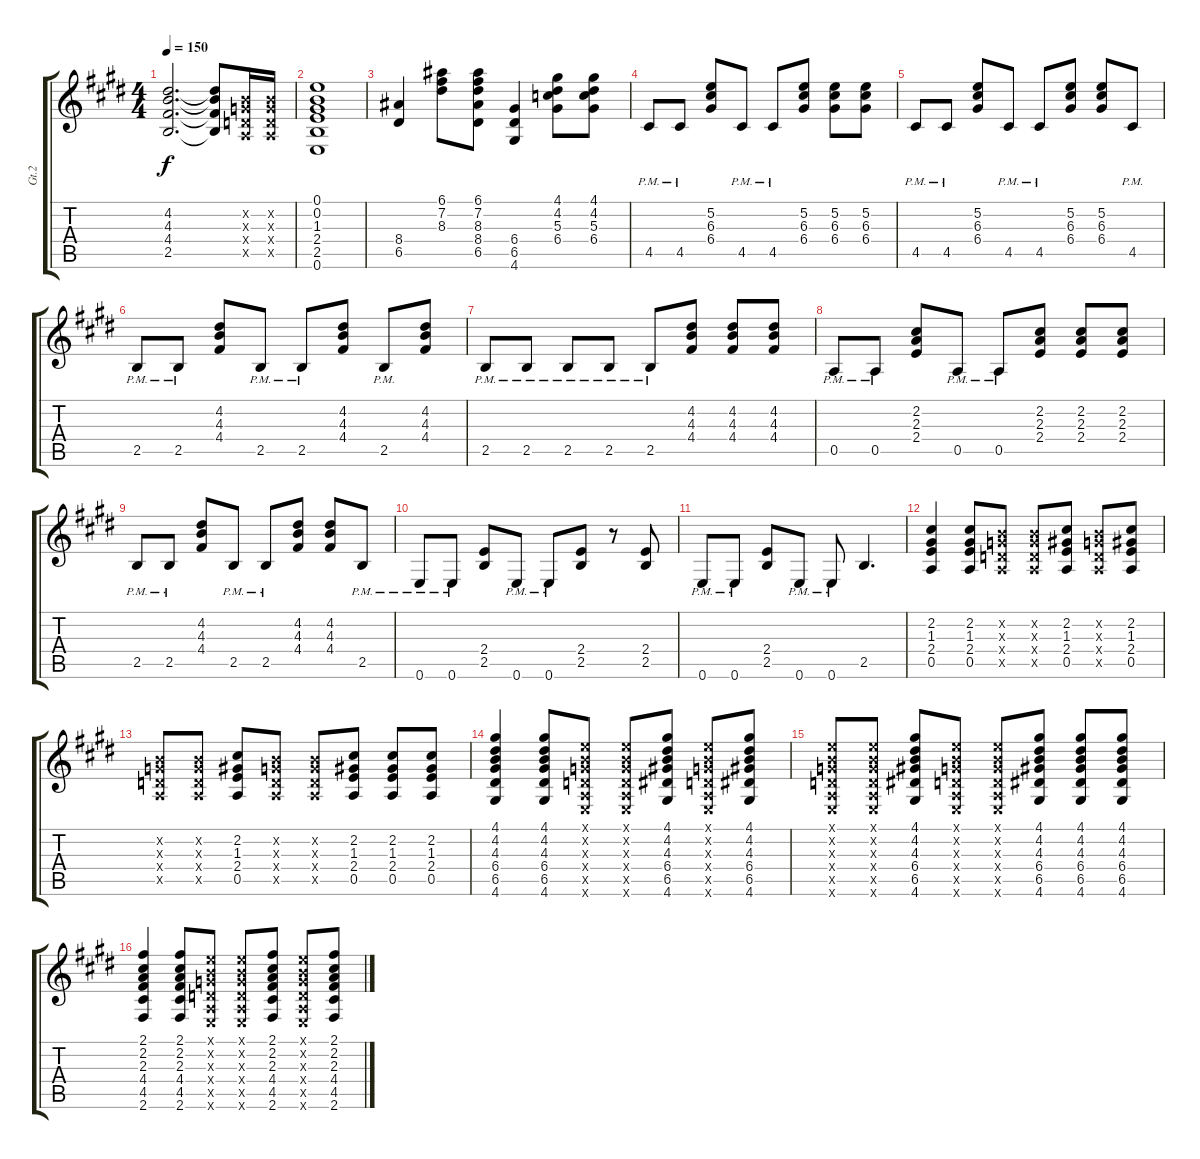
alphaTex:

\track ("Gt.2" "Gt.2") {instrument distortionguitar}
\staff {score tabs}
\tuning (E4 B3 G3 D3 A2 E2) {hide}
\ts (4 4)
\tempo 150
\clef g2
\ks e
(4.2 4.3 4.4 2.5).2{d dy f} (4.2{t} 4.3{t} 4.4{t} 2.5{t}).8 (0.2{x} 0.3{x} 0.4{x} 0.5{x}).16 (0.2{x} 0.3{x} 0.4{x} 0.5{x}).16 |
(0.1 0.2 1.3 2.4 2.5 0.6).1 |
(8.4 6.5).4 (6.1 7.2 8.3).8 (6.1 7.2 8.3 8.4 6.5).8 (6.4 6.5 4.6).4 (4.1 4.2 5.3 6.4).8 (4.1 4.2 5.3 6.4).8 |
4.5{pm}.8 4.5{pm}.8 (5.2 6.3 6.4).8 4.5{pm}.8 4.5{pm}.8 (5.2 6.3 6.4).8 (5.2 6.3 6.4).8 (5.2 6.3 6.4).8 |
4.5{pm}.8 4.5{pm}.8 (5.2 6.3 6.4).8 4.5{pm}.8 4.5{pm}.8 (5.2 6.3 6.4).8 (5.2 6.3 6.4).8 4.5{pm}.8 |
2.5{pm}.8 2.5{pm}.8 (4.2 4.3 4.4).8 2.5{pm}.8 2.5{pm}.8 (4.2 4.3 4.4).8 2.5{pm}.8 (4.2 4.3 4.4).8 |
2.5{pm}.8 2.5{pm}.8 2.5{pm}.8 2.5{pm}.8 2.5{pm}.8 (4.2 4.3 4.4).8 (4.2 4.3 4.4).8 (4.2 4.3 4.4).8 |
0.5{pm}.8 0.5{pm}.8 (2.2 2.3 2.4).8 0.5{pm}.8 0.5{pm}.8 (2.2 2.3 2.4).8 (2.2 2.3 2.4).8 (2.2 2.3 2.4).8 |
2.5{pm}.8 2.5{pm}.8 (4.2 4.3 4.4).8 2.5{pm}.8 2.5{pm}.8 (4.2 4.3 4.4).8 (4.2 4.3 4.4).8 2.5{pm}.8 |
0.6{pm}.8 0.6{pm}.8 (2.4 2.5).8 0.6{pm}.8 0.6{pm}.8 (2.4 2.5).8 r.8 (2.4 2.5).8 |
0.6{pm}.8 0.6{pm}.8 (2.4 2.5).8 0.6{pm}.8 0.6{pm}.8 2.5.4{d} |
(2.2 1.3 2.4 0.5).4 (2.2 1.3 2.4 0.5).8 (0.2{x} 0.3{x} 0.4{x} 0.5{x}).8 (0.2{x} 0.3{x} 0.4{x} 0.5{x}).8 (2.2 1.3 2.4 0.5).8 (0.2{x} 0.3{x} 0.4{x} 0.5{x}).8 (2.2 1.3 2.4 0.5).8 |
(0.2{x} 0.3{x} 0.4{x} 0.5{x}).8 (0.2{x} 0.3{x} 0.4{x} 0.5{x}).8 (2.2 1.3 2.4 0.5).8 (0.2{x} 0.3{x} 0.4{x} 0.5{x}).8 (0.2{x} 0.3{x} 0.4{x} 0.5{x}).8 (2.2 1.3 2.4 0.5).8 (2.2 1.3 2.4 0.5).8 (2.2 1.3 2.4 0.5).8 |
(4.1 4.2 4.3 6.4 6.5 4.6).4 (4.1 4.2 4.3 6.4 6.5 4.6).8 (0.1{x} 0.2{x} 0.3{x} 0.4{x} 0.5{x} 0.6{x}).8 (0.1{x} 0.2{x} 0.3{x} 0.4{x} 0.5{x} 0.6{x}).8 (4.1 4.2 4.3 6.4 6.5 4.6).8 (0.1{x} 0.2{x} 0.3{x} 0.4{x} 0.5{x} 0.6{x}).8 (4.1 4.2 4.3 6.4 6.5 4.6).8 |
(0.1{x} 0.2{x} 0.3{x} 0.4{x} 0.5{x} 0.6{x}).8 (0.1{x} 0.2{x} 0.3{x} 0.4{x} 0.5{x} 0.6{x}).8 (4.1 4.2 4.3 6.4 6.5 4.6).8 (0.1{x} 0.2{x} 0.3{x} 0.4{x} 0.5{x} 0.6{x}).8 (0.1{x} 0.2{x} 0.3{x} 0.4{x} 0.5{x} 0.6{x}).8 (4.1 4.2 4.3 6.4 6.5 4.6).8 (4.1 4.2 4.3 6.4 6.5 4.6).8 (4.1 4.2 4.3 6.4 6.5 4.6).8 |
(2.1 2.2 2.3 4.4 4.5 2.6).4 (2.1 2.2 2.3 4.4 4.5 2.6).8 (0.1{x} 0.2{x} 0.3{x} 0.4{x} 0.5{x} 0.6{x}).8 (0.1{x} 0.2{x} 0.3{x} 0.4{x} 0.5{x} 0.6{x}).8 (2.1 2.2 2.3 4.4 4.5 2.6).8 (0.1{x} 0.2{x} 0.3{x} 0.4{x} 0.5{x} 0.6{x}).8 (2.1 2.2 2.3 4.4 4.5 2.6).8
